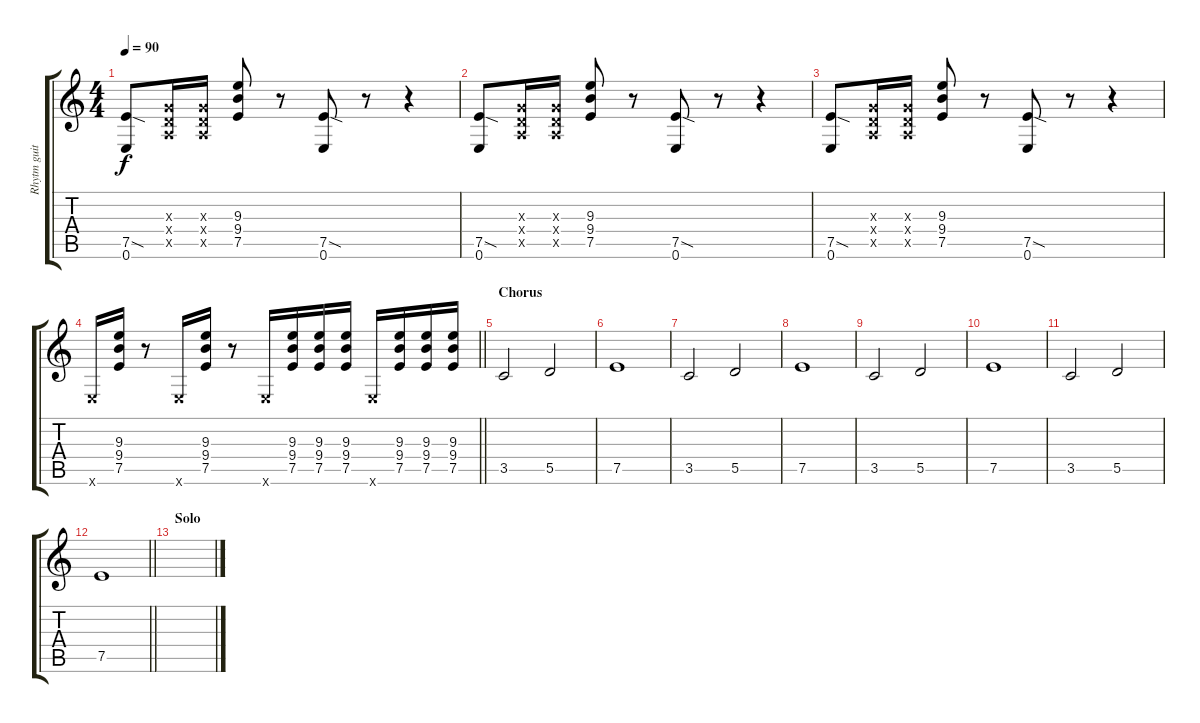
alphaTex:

\track ("Rhytm guitar" "Rhytm guit") {instrument distortionguitar}
\staff {score tabs}
\tuning (E4 B3 G3 D3 A2 E2) {hide}
\ts (4 4)
\tempo 90
\clef g2
\ks c
(7.5{sod} 0.6).8{dy f} (0.3{x} 0.4{x} 0.5{x}).16 (0.3{x} 0.4{x} 0.5{x}).16 (9.3 9.4 7.5).8 r.8 (7.5{sod} 0.6).8 r.8 r.4 |
(7.5{sod} 0.6).8 (0.3{x} 0.4{x} 0.5{x}).16 (0.3{x} 0.4{x} 0.5{x}).16 (9.3 9.4 7.5).8 r.8 (7.5{sod} 0.6).8 r.8 r.4 |
(7.5{sod} 0.6).8 (0.3{x} 0.4{x} 0.5{x}).16 (0.3{x} 0.4{x} 0.5{x}).16 (9.3 9.4 7.5).8 r.8 (7.5{sod} 0.6).8 r.8 r.4 |
\barLineRight lightlight
0.6{x}.16 (9.3 9.4 7.5).16 r.8 0.6{x}.16 (9.3 9.4 7.5).16 r.8 0.6{x}.16 (9.3 9.4 7.5).16 (9.3 9.4 7.5).16 (9.3 9.4 7.5).16 0.6{x}.16 (9.3 9.4 7.5).16 (9.3 9.4 7.5).16 (9.3 9.4 7.5).16 |
\section ("" "Chorus")
3.5.2 5.5.2 |
7.5.1 |
3.5.2 5.5.2 |
7.5.1 |
3.5.2 5.5.2 |
7.5.1 |
3.5.2 5.5.2 |
\barLineRight lightlight
7.5.1 |
\section ("" "Solo")
